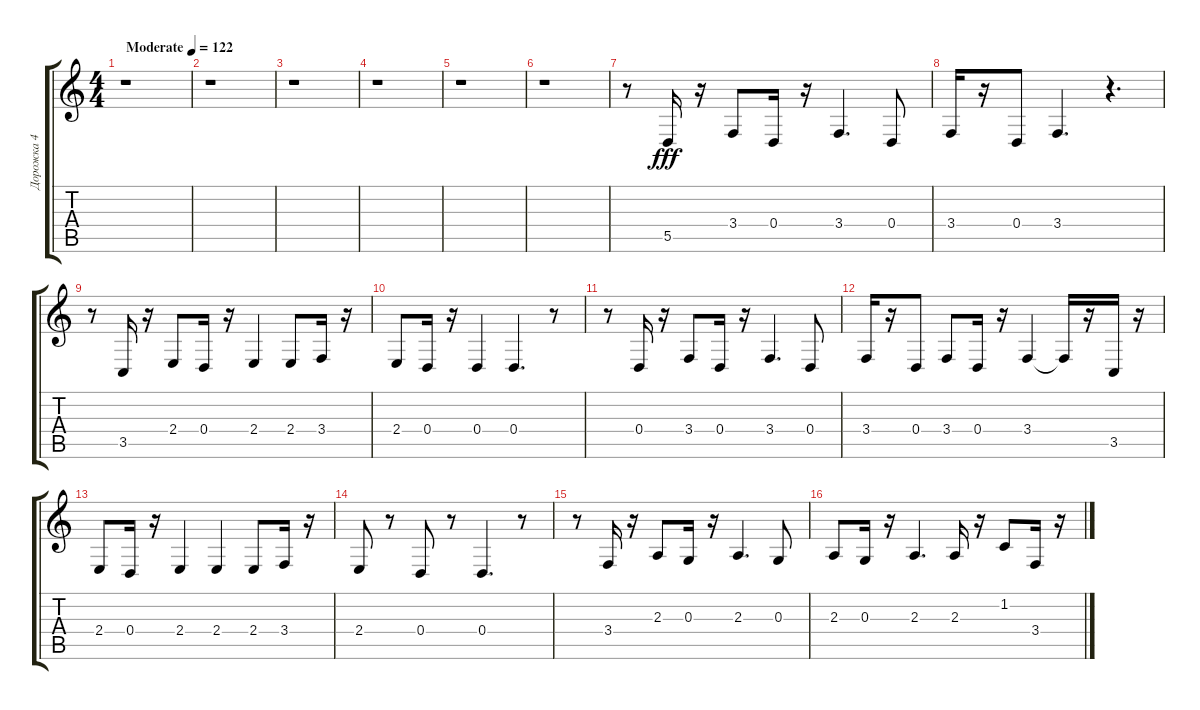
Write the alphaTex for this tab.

\track ("Дорожка 4" "Дорожка 4") {instrument englishhorn}
\staff {score tabs}
\tuning (E4 B3 G3 D3 A2 E2) {hide}
\ts (4 4)
\tempo (122 "Moderate")
\clef g2
\ks c
r.1{dy fff instrument englishhorn} |
r.1 |
r.1 |
r.1 |
r.1 |
r.1 |
r.8 5.5.16 r.16 3.4.8 0.4.16 r.16 3.4.4{d} 0.4.8 |
3.4.16 r.16 0.4.8 3.4.4{d} r.4{d} |
r.8 3.5.16 r.16 2.4.8 0.4.16 r.16 2.4.4 2.4.8 3.4.16 r.16 |
2.4.8 0.4.16 r.16 0.4.4 0.4.4{d} r.8 |
r.8 0.4.16 r.16 3.4.8 0.4.16 r.16 3.4.4{d} 0.4.8 |
3.4.16 r.16 0.4.8 3.4.8 0.4.16 r.16 3.4.4 3.4{t}.16 r.16 3.5.16 r.16 |
2.4.8 0.4.16 r.16 2.4.4 2.4.4 2.4.8 3.4.16 r.16 |
2.4.8 r.8 0.4.8 r.8 0.4.4{d} r.8 |
r.8 3.4.16 r.16 2.3.8 0.3.16 r.16 2.3.4{d} 0.3.8 |
2.3.8 0.3.16 r.16 2.3.4{d} 2.3.16 r.16 1.2.8 3.4.16 r.16
